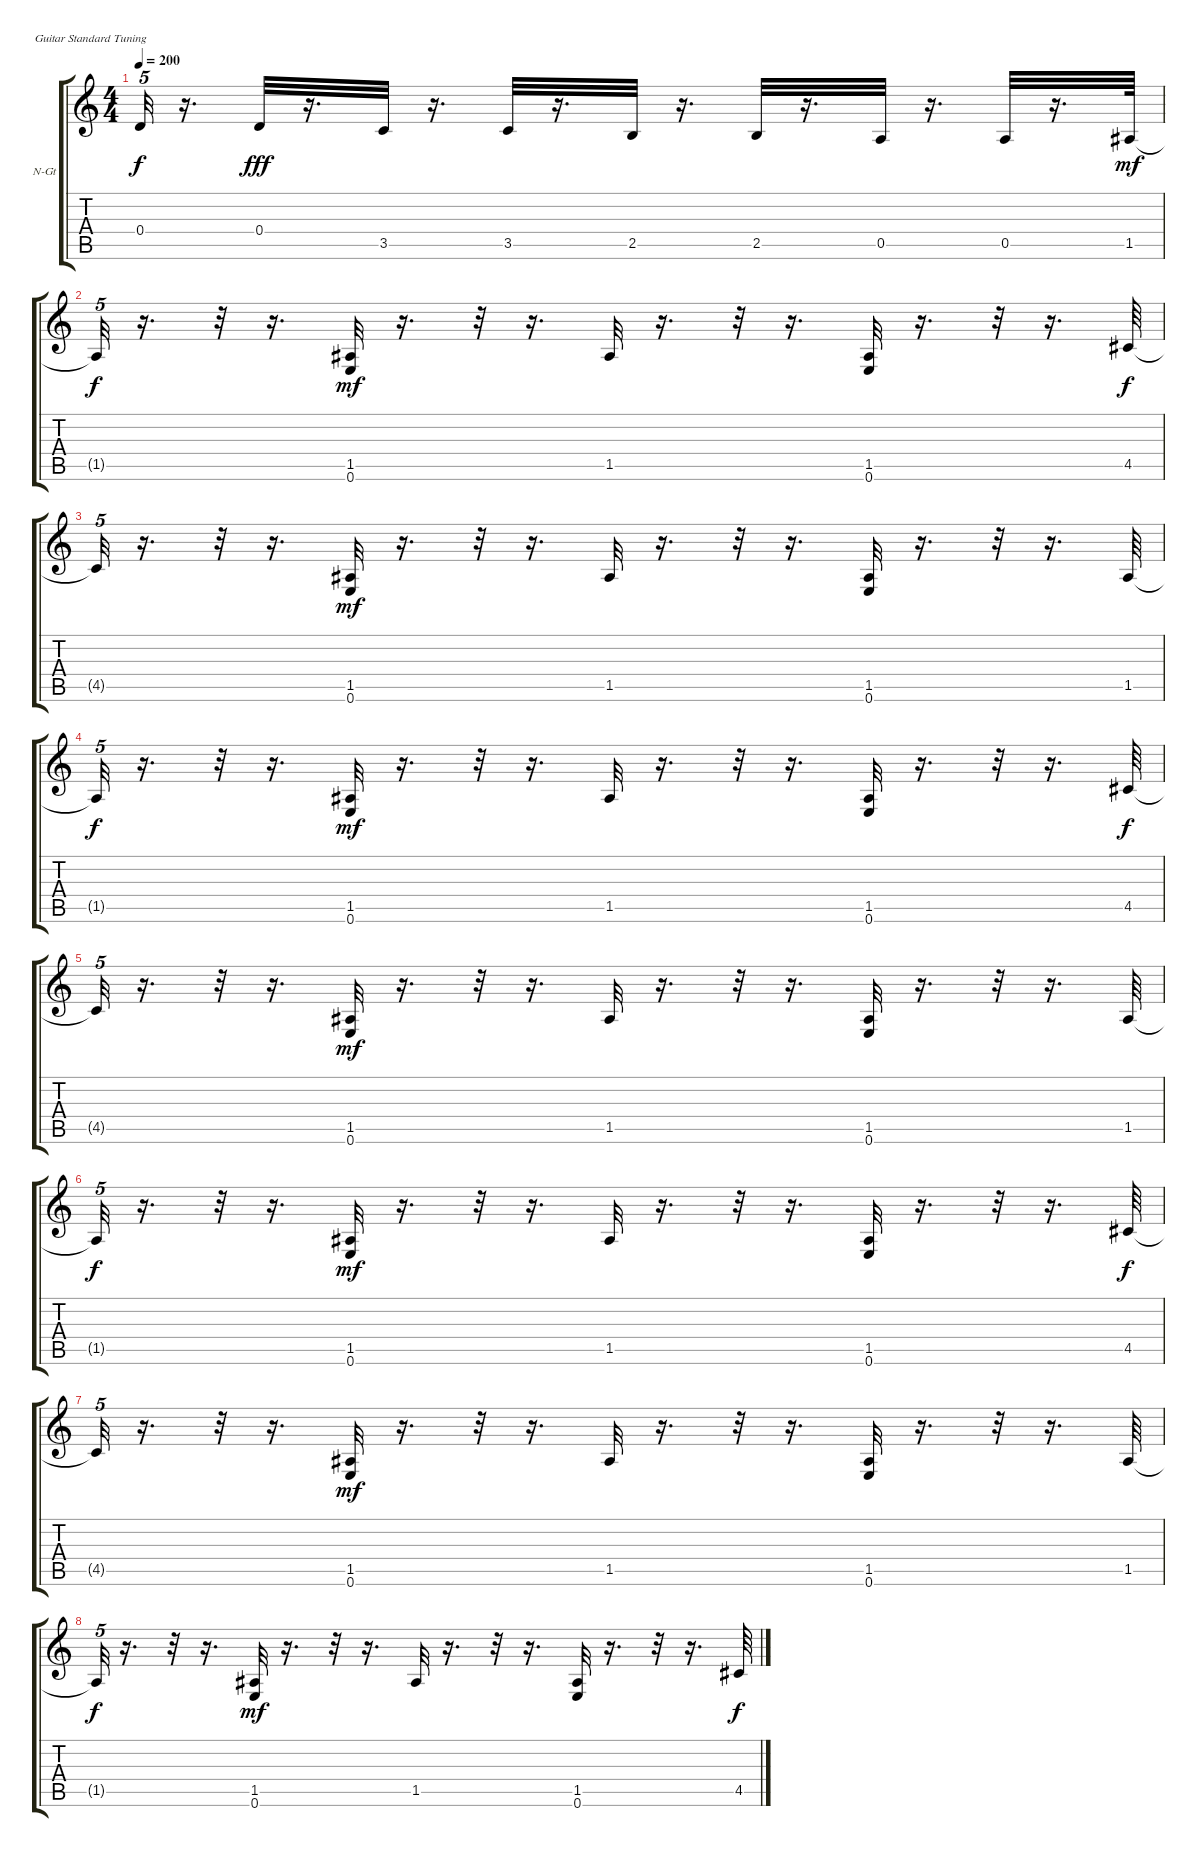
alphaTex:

\bracketExtendMode groupsimilarinstruments
\firstSystemTrackNameOrientation horizontal
\otherSystemsTrackNameOrientation horizontal
\track ("Акустика" "N-Gt") {instrument acousticguitarnylon}
\staff {score tabs}
\tuning (E4 B3 G3 D3 A2 E2)
\ts (4 4)
\tempo 200
\clef g2
\ks c
0.4{t}.32{tu (5 4) dy f} r.16{d} 0.4.32{dy fff} r.16{d} 3.5.32 r.16{d} 3.5.32 r.16{d} 2.5.32 r.16{d} 2.5.32 r.16{d} 0.5.32 r.16{d} 0.5.32 r.16{d} 1.5.64{dy mf} |
1.5{t}.32{tu (5 4) dy f} r.16{d} r.32 r.16{d} (1.5 0.6).32{dy mf} r.16{d} r.32 r.16{d} 1.5.32 r.16{d} r.32 r.16{d} (1.5 0.6).32 r.16{d} r.32 r.16{d} 4.5.64{dy f} |
4.5{t}.32{tu (5 4)} r.16{d} r.32 r.16{d} (1.5 0.6).32{dy mf} r.16{d} r.32 r.16{d} 1.5.32 r.16{d} r.32 r.16{d} (1.5 0.6).32 r.16{d} r.32 r.16{d} 1.5.64 |
1.5{t}.32{tu (5 4) dy f} r.16{d} r.32 r.16{d} (1.5 0.6).32{dy mf} r.16{d} r.32 r.16{d} 1.5.32 r.16{d} r.32 r.16{d} (1.5 0.6).32 r.16{d} r.32 r.16{d} 4.5.64{dy f} |
4.5{t}.32{tu (5 4)} r.16{d} r.32 r.16{d} (1.5 0.6).32{dy mf} r.16{d} r.32 r.16{d} 1.5.32 r.16{d} r.32 r.16{d} (1.5 0.6).32 r.16{d} r.32 r.16{d} 1.5.64 |
1.5{t}.32{tu (5 4) dy f} r.16{d} r.32 r.16{d} (1.5 0.6).32{dy mf} r.16{d} r.32 r.16{d} 1.5.32 r.16{d} r.32 r.16{d} (1.5 0.6).32 r.16{d} r.32 r.16{d} 4.5.64{dy f} |
4.5{t}.32{tu (5 4)} r.16{d} r.32 r.16{d} (1.5 0.6).32{dy mf} r.16{d} r.32 r.16{d} 1.5.32 r.16{d} r.32 r.16{d} (1.5 0.6).32 r.16{d} r.32 r.16{d} 1.5.64 |
1.5{t}.32{tu (5 4) dy f} r.16{d} r.32 r.16{d} (1.5 0.6).32{dy mf} r.16{d} r.32 r.16{d} 1.5.32 r.16{d} r.32 r.16{d} (1.5 0.6).32 r.16{d} r.32 r.16{d} 4.5.64{dy f}
